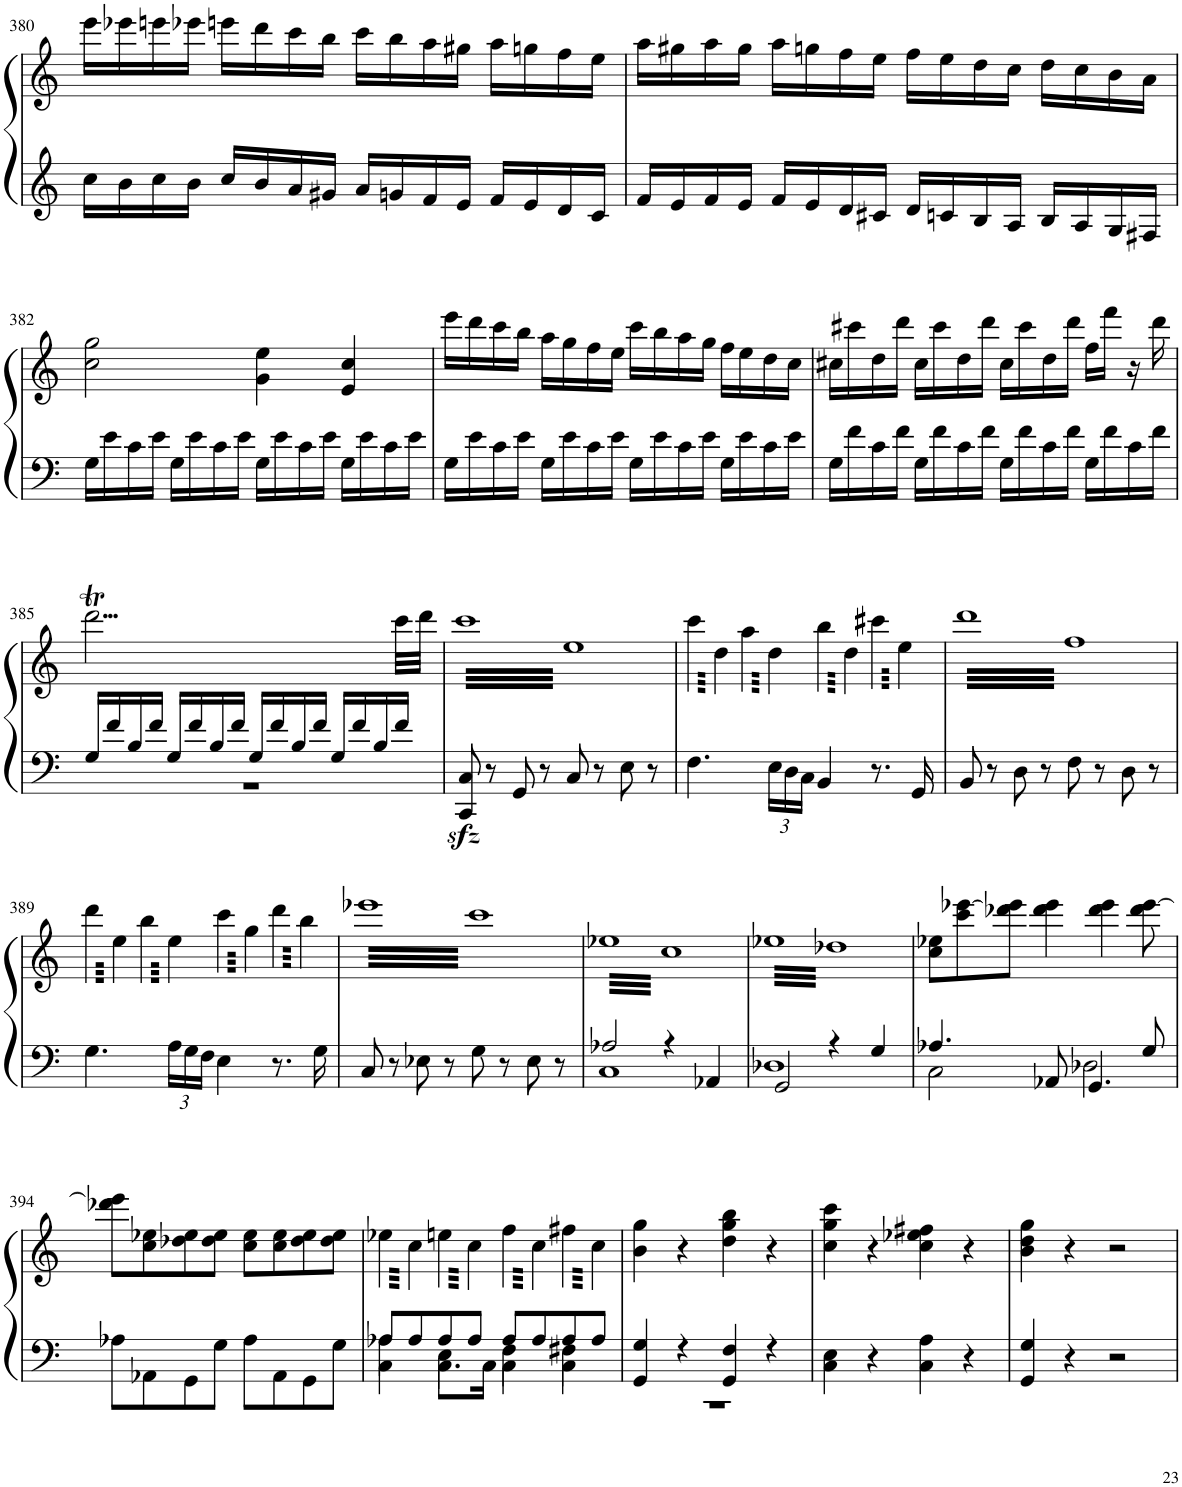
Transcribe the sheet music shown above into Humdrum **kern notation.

**kern	**kern
*part1	*part1
*staff2	*staff1
*I"Piano	*
*I'Pno.	*
!!LO:PB:g=z
*clefG2	*clefF4
*k[]	*k[]
*M4/4	*M4/4
*met(c)	*met(c)
=380	=380
16cc\LL	16eee\LL
16b\	16eee-X\
16cc\	16eeen\
16b\JJ	16eee-X\JJ
16cc/LL	16eeen\LL
16b/	16ddd\
16a/	16ccc\
16g#X/JJ	16bb\JJ
16a/LL	16ccc\LL
16gn/	16bb\
16f/	16aa\
16e/JJ	16gg#X\JJ
16f/LL	16aa\LL
16e/	16ggn\
16d/	16ff\
16c/JJ	16ee\JJ
=381	=381
16f/LL	16aa\LL
16e/	16gg#X\
16f/	16aa\
16e/JJ	16gg#\JJ
16f/LL	16aa\LL
16e/	16ggn\
16d/	16ff\
16c#X/JJ	16ee\JJ
16d/LL	16ff\LL
16cn/	16ee\
16B/	16dd\
16A/JJ	16cc\JJ
16B/LL	16dd\LL
16A/	16cc\
16G/	16b\
16F#X/JJ	16a\JJ
!!LO:LB:g=z
=382	=382
16G\LL	2cc\ 2gg\
16e\	.
16c\	.
16e\JJ	.
16G\LL	.
16e\	.
16c\	.
16e\JJ	.
16G\LL	4g\ 4ee\
16e\	.
16c\	.
16e\JJ	.
16G\LL	4e/ 4cc/
16e\	.
16c\	.
16e\JJ	.
=383	=383
16G\LL	16eee\LL
16e\	16ddd\
16c\	16ccc\
16e\JJ	16bb\JJ
16G\LL	16aa\LL
16e\	16gg\
16c\	16ff\
16e\JJ	16ee\JJ
16G\LL	16ccc\LL
16e\	16bb\
16c\	16aa\
16e\JJ	16gg\JJ
16G\LL	16ff\LL
16e\	16ee\
16c\	16dd\
16e\JJ	16cc\JJ
=384	=384
16G\LL	16cc#X\LL
16f\	16ccc#X\
16c\	16dd\
16f\JJ	16ddd\JJ
16G\LL	16cc#\LL
16f\	16ccc#\
16c\	16dd\
16f\JJ	16ddd\JJ
16G\LL	16cc#\LL
16f\	16ccc#\
16c\	16dd\
16f\JJ	16ddd\JJ
16G\LL	16ff\LL
16f\	16fff\JJ
16c\	16r
16f\JJ	16ddd\
!!LO:LB:g=z
=385	=385
*^	*
16G/LL	1r	2...dddT\
16f/	.	.
16B/	.	.
16f/JJ	.	.
16G/LL	.	.
16f/	.	.
16B/	.	.
16f/JJ	.	.
16G/LL	.	.
16f/	.	.
16B/	.	.
16f/JJ	.	.
16G/LL	.	.
16f/	.	.
16B/	.	.
16f/JJ	.	32ccc\LLL
.	.	32ddd\JJJ
*v	*v	*
=386	=386
*	*tremolo
8CC/zz< 8C/zz<	64cccLLLL
.	64ee
.	64ccc
.	64ee
.	64ccc
.	64ee
.	64ccc
.	64ee
8r	64ccc
.	64ee
.	64ccc
.	64ee
.	64ccc
.	64ee
.	64ccc
.	64ee
8GG/	64ccc
.	64ee
.	64ccc
.	64ee
.	64ccc
.	64ee
.	64ccc
.	64ee
8r	64ccc
.	64ee
.	64ccc
.	64ee
.	64ccc
.	64ee
.	64ccc
.	64ee
8C/	64ccc
.	64ee
.	64ccc
.	64ee
.	64ccc
.	64ee
.	64ccc
.	64ee
8r	64ccc
.	64ee
.	64ccc
.	64ee
.	64ccc
.	64ee
.	64ccc
.	64ee
8E\	64ccc
.	64ee
.	64ccc
.	64ee
.	64ccc
.	64ee
.	64ccc
.	64ee
8r	64ccc
.	64ee
.	64ccc
.	64ee
.	64ccc
.	64ee
.	64ccc
.	64eeJJJJ
=387	=387
4.F\	64ccc\LLLL
.	64dd\
.	64ccc\
.	64dd\
.	64ccc\
.	64dd\
.	64ccc\
.	64dd\
.	64ccc\
.	64dd\
.	64ccc\
.	64dd\
.	64ccc\
.	64dd\
.	64ccc\
.	64dd\JJJJ
.	64aa\LLLL
.	64dd\
.	64aa\
.	64dd\
.	64aa\
.	64dd\
.	64aa\
.	64dd\
*Xbrackettup	*
24E\LL	64aa\
.	64dd\
.	64aa\
24D\	.
.	64dd\
.	64aa\
.	64dd\
24C\JJ	.
.	64aa\
.	64dd\JJJJ
4BB/	64bb\LLLL
.	64dd\
.	64bb\
.	64dd\
.	64bb\
.	64dd\
.	64bb\
.	64dd\
.	64bb\
.	64dd\
.	64bb\
.	64dd\
.	64bb\
.	64dd\
.	64bb\
.	64dd\JJJJ
8.r	64ccc#X\LLLL
.	64ee\
.	64ccc#X\
.	64ee\
.	64ccc#X\
.	64ee\
.	64ccc#X\
.	64ee\
.	64ccc#X\
.	64ee\
.	64ccc#X\
.	64ee\
16GG/	64ccc#X\
.	64ee\
.	64ccc#X\
.	64ee\JJJJ
=388	=388
8BB/	64dddLLLL
.	64ff
.	64ddd
.	64ff
.	64ddd
.	64ff
.	64ddd
.	64ff
8r	64ddd
.	64ff
.	64ddd
.	64ff
.	64ddd
.	64ff
.	64ddd
.	64ff
8D\	64ddd
.	64ff
.	64ddd
.	64ff
.	64ddd
.	64ff
.	64ddd
.	64ff
8r	64ddd
.	64ff
.	64ddd
.	64ff
.	64ddd
.	64ff
.	64ddd
.	64ff
8F\	64ddd
.	64ff
.	64ddd
.	64ff
.	64ddd
.	64ff
.	64ddd
.	64ff
8r	64ddd
.	64ff
.	64ddd
.	64ff
.	64ddd
.	64ff
.	64ddd
.	64ff
8D\	64ddd
.	64ff
.	64ddd
.	64ff
.	64ddd
.	64ff
.	64ddd
.	64ff
8r	64ddd
.	64ff
.	64ddd
.	64ff
.	64ddd
.	64ff
.	64ddd
.	64ffJJJJ
!!LO:LB:g=z
=389	=389
4.G\	64ddd\LLLL
.	64ee\
.	64ddd\
.	64ee\
.	64ddd\
.	64ee\
.	64ddd\
.	64ee\
.	64ddd\
.	64ee\
.	64ddd\
.	64ee\
.	64ddd\
.	64ee\
.	64ddd\
.	64ee\JJJJ
.	64bb\LLLL
.	64ee\
.	64bb\
.	64ee\
.	64bb\
.	64ee\
.	64bb\
.	64ee\
24A\LL	64bb\
.	64ee\
.	64bb\
24G\	.
.	64ee\
.	64bb\
.	64ee\
24F\JJ	.
.	64bb\
.	64ee\JJJJ
4E\	64ccc\LLLL
.	64gg\
.	64ccc\
.	64gg\
.	64ccc\
.	64gg\
.	64ccc\
.	64gg\
.	64ccc\
.	64gg\
.	64ccc\
.	64gg\
.	64ccc\
.	64gg\
.	64ccc\
.	64gg\JJJJ
8.r	64ddd\LLLL
.	64bb\
.	64ddd\
.	64bb\
.	64ddd\
.	64bb\
.	64ddd\
.	64bb\
.	64ddd\
.	64bb\
.	64ddd\
.	64bb\
16G\	64ddd\
.	64bb\
.	64ddd\
.	64bb\JJJJ
=390	=390
8C/	64eee-XLLLL
.	64ccc
.	64eee-X
.	64ccc
.	64eee-X
.	64ccc
.	64eee-X
.	64ccc
8r	64eee-X
.	64ccc
.	64eee-X
.	64ccc
.	64eee-X
.	64ccc
.	64eee-X
.	64ccc
8E-X\	64eee-X
.	64ccc
.	64eee-X
.	64ccc
.	64eee-X
.	64ccc
.	64eee-X
.	64ccc
8r	64eee-X
.	64ccc
.	64eee-X
.	64ccc
.	64eee-X
.	64ccc
.	64eee-X
.	64ccc
8G\	64eee-X
.	64ccc
.	64eee-X
.	64ccc
.	64eee-X
.	64ccc
.	64eee-X
.	64ccc
8r	64eee-X
.	64ccc
.	64eee-X
.	64ccc
.	64eee-X
.	64ccc
.	64eee-X
.	64ccc
8E-\	64eee-X
.	64ccc
.	64eee-X
.	64ccc
.	64eee-X
.	64ccc
.	64eee-X
.	64ccc
8r	64eee-X
.	64ccc
.	64eee-X
.	64ccc
.	64eee-X
.	64ccc
.	64eee-X
.	64cccJJJJ
=391	=391
*^	*
2A-X/	1C	64ee-XLLLL
.	.	64cc
.	.	64ee-X
.	.	64cc
.	.	64ee-X
.	.	64cc
.	.	64ee-X
.	.	64cc
.	.	64ee-X
.	.	64cc
.	.	64ee-X
.	.	64cc
.	.	64ee-X
.	.	64cc
.	.	64ee-X
.	.	64cc
.	.	64ee-X
.	.	64cc
.	.	64ee-X
.	.	64cc
.	.	64ee-X
.	.	64cc
.	.	64ee-X
.	.	64cc
.	.	64ee-X
.	.	64cc
.	.	64ee-X
.	.	64cc
.	.	64ee-X
.	.	64cc
.	.	64ee-X
.	.	64cc
4r	.	64ee-X
.	.	64cc
.	.	64ee-X
.	.	64cc
.	.	64ee-X
.	.	64cc
.	.	64ee-X
.	.	64cc
.	.	64ee-X
.	.	64cc
.	.	64ee-X
.	.	64cc
.	.	64ee-X
.	.	64cc
.	.	64ee-X
.	.	64cc
4AA-X/	.	64ee-X
.	.	64cc
.	.	64ee-X
.	.	64cc
.	.	64ee-X
.	.	64cc
.	.	64ee-X
.	.	64cc
.	.	64ee-X
.	.	64cc
.	.	64ee-X
.	.	64cc
.	.	64ee-X
.	.	64cc
.	.	64ee-X
.	.	64ccJJJJ
=392	=392	=392
2GG/	1D-X	64ee-XLLLL
.	.	64dd-X
.	.	64ee-X
.	.	64dd-X
.	.	64ee-X
.	.	64dd-X
.	.	64ee-X
.	.	64dd-X
.	.	64ee-X
.	.	64dd-X
.	.	64ee-X
.	.	64dd-X
.	.	64ee-X
.	.	64dd-X
.	.	64ee-X
.	.	64dd-X
.	.	64ee-X
.	.	64dd-X
.	.	64ee-X
.	.	64dd-X
.	.	64ee-X
.	.	64dd-X
.	.	64ee-X
.	.	64dd-X
.	.	64ee-X
.	.	64dd-X
.	.	64ee-X
.	.	64dd-X
.	.	64ee-X
.	.	64dd-X
.	.	64ee-X
.	.	64dd-X
4r	.	64ee-X
.	.	64dd-X
.	.	64ee-X
.	.	64dd-X
.	.	64ee-X
.	.	64dd-X
.	.	64ee-X
.	.	64dd-X
.	.	64ee-X
.	.	64dd-X
.	.	64ee-X
.	.	64dd-X
.	.	64ee-X
.	.	64dd-X
.	.	64ee-X
.	.	64dd-X
4G/	.	64ee-X
.	.	64dd-X
.	.	64ee-X
.	.	64dd-X
.	.	64ee-X
.	.	64dd-X
.	.	64ee-X
.	.	64dd-X
.	.	64ee-X
.	.	64dd-X
.	.	64ee-X
.	.	64dd-X
.	.	64ee-X
.	.	64dd-X
.	.	64ee-X
.	.	64dd-XJJJJ
*	*	*Xtremolo
=393	=393	=393
4.A-X/	2C\	8cc\ 8ee-X\L
.	.	.
.	.	.
.	.	.
.	.	.
.	.	.
.	.	.
.	.	.
.	.	8ccc\ [8eee-X\
.	.	.
.	.	.
.	.	.
.	.	.
.	.	.
.	.	.
.	.	.
.	.	8ddd-X\ 8eee-\]J
.	.	.
.	.	.
.	.	.
.	.	.
.	.	.
.	.	.
.	.	.
8AA-X/	.	4ddd-\ 4eee-\
.	.	.
.	.	.
.	.	.
.	.	.
.	.	.
.	.	.
.	.	.
4.GG/	2D-X\	.
.	.	4ddd-\ 4eee-\
8G/	.	8ddd-\ [8eee-\
*v	*v	*
!!LO:LB:g=z
=394	=394
8A-X\L	8ddd-X\ 8eee-\]L
8AA-X\	8cc\ 8ee-X\
8GG\	8dd-X\ 8ee-\
8G\J	8dd-\ 8ee-\J
8A-\L	8cc\ 8ee-\L
8AA-\	8cc\ 8ee-\
8GG\	8dd-\ 8ee-\
8G\J	8dd-\ 8ee-\J
=395	=395
*^	*
*	*^	*
*	*	*	*tremolo
8A-X/L	4A-\	4C\	64ee-X\LLLL
.	.	.	64cc\
.	.	.	64ee-X\
.	.	.	64cc\
.	.	.	64ee-X\
.	.	.	64cc\
.	.	.	64ee-X\
.	.	.	64cc\
8A-/	.	.	64ee-X\
.	.	.	64cc\
.	.	.	64ee-X\
.	.	.	64cc\
.	.	.	64ee-X\
.	.	.	64cc\
.	.	.	64ee-X\
.	.	.	64cc\JJJJ
8A-/	4E\	8.C\L	64een\LLLL
.	.	.	64cc\
.	.	.	64een\
.	.	.	64cc\
.	.	.	64een\
.	.	.	64cc\
.	.	.	64een\
.	.	.	64cc\
8A-/J	.	.	64een\
.	.	.	64cc\
.	.	.	64een\
.	.	.	64cc\
.	.	16C\Jk	64een\
.	.	.	64cc\
.	.	.	64een\
.	.	.	64cc\JJJJ
8A-/L	4F\	4C\	64ff\LLLL
.	.	.	64cc\
.	.	.	64ff\
.	.	.	64cc\
.	.	.	64ff\
.	.	.	64cc\
.	.	.	64ff\
.	.	.	64cc\
8A-/	.	.	64ff\
.	.	.	64cc\
.	.	.	64ff\
.	.	.	64cc\
.	.	.	64ff\
.	.	.	64cc\
.	.	.	64ff\
.	.	.	64cc\JJJJ
8A-/	4F#X\	4C\	64ff#X\LLLL
.	.	.	64cc\
.	.	.	64ff#X\
.	.	.	64cc\
.	.	.	64ff#X\
.	.	.	64cc\
.	.	.	64ff#X\
.	.	.	64cc\
8A-/J	.	.	64ff#X\
.	.	.	64cc\
.	.	.	64ff#X\
.	.	.	64cc\
.	.	.	64ff#X\
.	.	.	64cc\
.	.	.	64ff#X\
.	.	.	64cc\JJJJ
*	*	*	*Xtremolo
*	*v	*v	*
=396	=396	=396
4GG/ 4G/	1r	4b\ 4gg\
.	.	.
.	.	.
.	.	.
.	.	.
.	.	.
.	.	.
.	.	.
4r	.	4r
4GG/ 4F/	.	4dd\ 4gg\ 4bb\
4r	.	4r
*v	*v	*
=397	=397
4C\ 4E\	4cc\ 4gg\ 4ccc\
4r	4r
4C\ 4A\	4cc\ 4ee-X\ 4ff#X\
4r	4r
=398	=398
4GG/ 4G/	4b\ 4dd\ 4gg\
4r	4r
2r	2r
=	=
*-	*-
